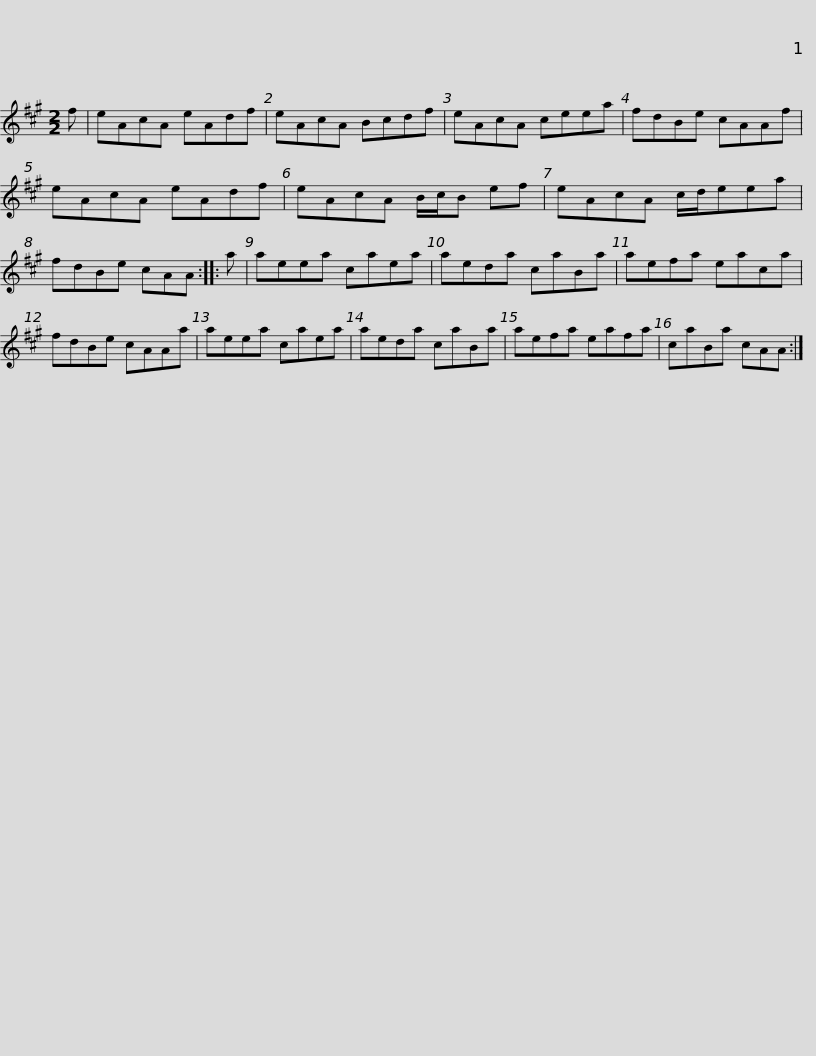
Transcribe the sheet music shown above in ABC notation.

X:1
L:1/8
M:2/2
I:linebreak $
K:A
V:1 treble
V:1
 f | eAcA eAdf | eAcA Bcdf | eAcA ceea | fdBe cAAf | %5
 eAcA eAdf |$ eAcA B/c/B ef | eAcA c/d/eea | fdBe cAA :: a | %10
 aeea caea | aeda caBa |$ aefa eaca | fdBe cAAa | aeea caea | %15
 aeda caBa | aefa eafa |$ caBa cAA :| %18
